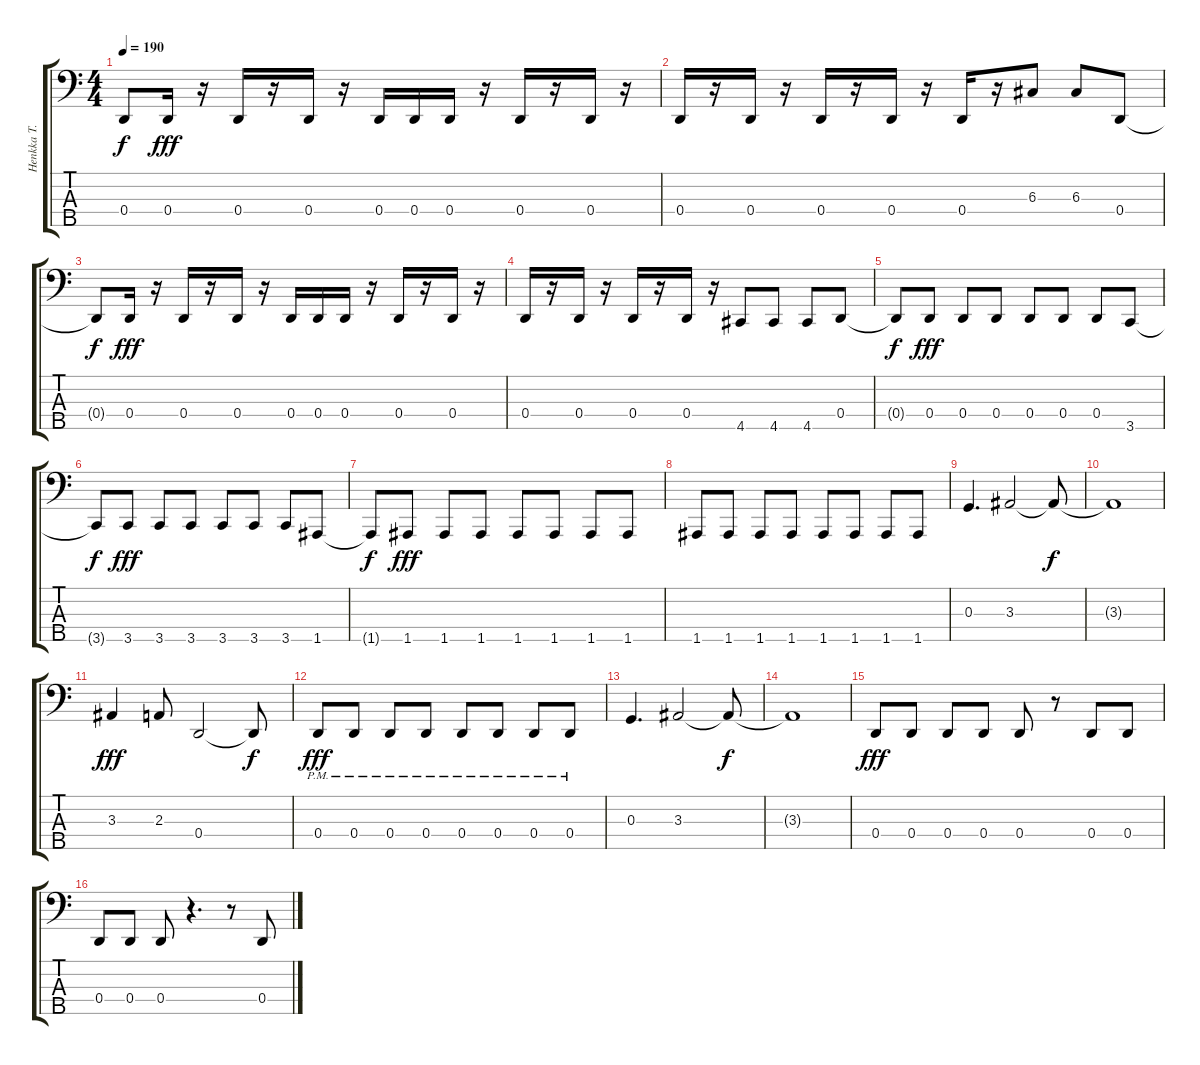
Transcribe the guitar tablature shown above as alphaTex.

\track ("Henkka T. Blacksmith" "Henkka T. ") {instrument electricbassfinger}
\staff {score tabs}
\tuning (F2 C2 G1 D1 A0) {hide}
\ts (4 4)
\tempo 190
\clef f4
\ks c
0.4{t}.8{dy f} 0.4.16{dy fff} r.16 0.4.16 r.16 0.4.16 r.16 0.4.16 0.4.16 0.4.16 r.16 0.4.16 r.16 0.4.16 r.16 |
0.4.16 r.16 0.4.16 r.16 0.4.16 r.16 0.4.16 r.16 0.4.16 r.16 6.3.8 6.3.8 0.4.8 |
0.4{t}.8{dy f} 0.4.16{dy fff} r.16 0.4.16 r.16 0.4.16 r.16 0.4.16 0.4.16 0.4.16 r.16 0.4.16 r.16 0.4.16 r.16 |
0.4.16 r.16 0.4.16 r.16 0.4.16 r.16 0.4.16 r.16 4.5.8 4.5.8 4.5.8 0.4.8 |
0.4{t}.8{dy f} 0.4.8{dy fff} 0.4.8 0.4.8 0.4.8 0.4.8 0.4.8 3.5.8 |
3.5{t}.8{dy f} 3.5.8{dy fff} 3.5.8 3.5.8 3.5.8 3.5.8 3.5.8 1.5.8 |
1.5{t}.8{dy f} 1.5.8{dy fff} 1.5.8 1.5.8 1.5.8 1.5.8 1.5.8 1.5.8 |
1.5.8 1.5.8 1.5.8 1.5.8 1.5.8 1.5.8 1.5.8 1.5.8 |
0.3.4{d} 3.3.2 3.3{t}.8{dy f} |
3.3{t}.1 |
3.3.4{dy fff} 2.3.8 0.4.2 0.4{t}.8{dy f} |
0.4{pm}.8{dy fff} 0.4{pm}.8 0.4{pm}.8 0.4{pm}.8 0.4{pm}.8 0.4{pm}.8 0.4{pm}.8 0.4{pm}.8 |
0.3.4{d} 3.3.2 3.3{t}.8{dy f} |
3.3{t}.1 |
0.4.8{dy fff} 0.4.8 0.4.8 0.4.8 0.4.8 r.8 0.4.8 0.4.8 |
0.4.8 0.4.8 0.4.8 r.4{d} r.8 0.4.8
